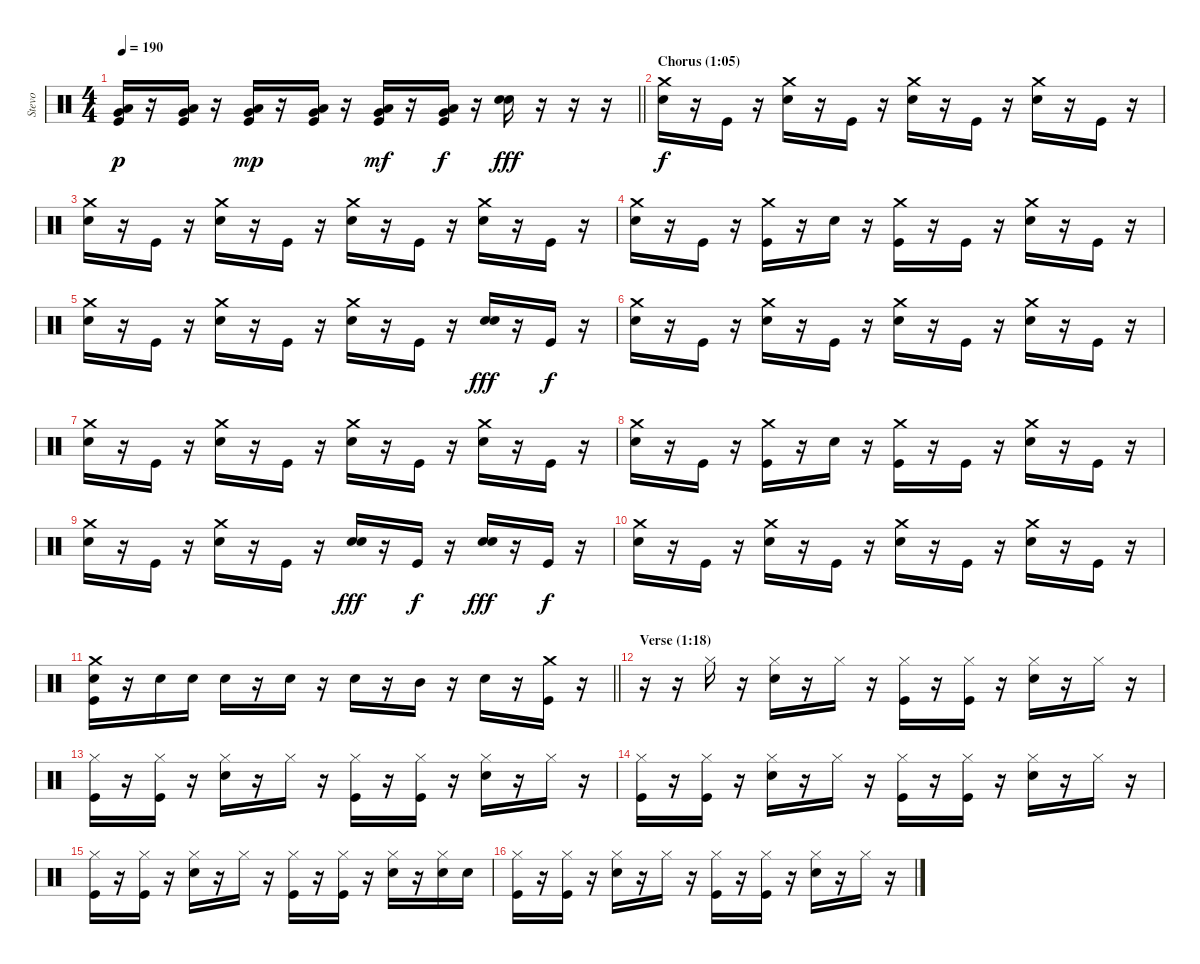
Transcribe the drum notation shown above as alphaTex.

\track ("Stevo" "Stevo") {instrument percussion}
\staff {score}
\articulation defaults
\ts (4 4)
\tempo 190
\clef neutral
\barLineRight lightlight
\ks c
("Very Low Tom (hit)" "Low Floor Tom (hit)" "Kick (hit)").16{dy p} r.16 ("Very Low Tom (hit)" "Low Floor Tom (hit)" "Kick (hit)").16 r.16 ("Very Low Tom (hit)" "Low Floor Tom (hit)" "Kick (hit)").16{dy mp} r.16 ("Very Low Tom (hit)" "Low Floor Tom (hit)" "Kick (hit)").16 r.16 ("Very Low Tom (hit)" "Low Floor Tom (hit)" "Kick (hit)").16{dy mf} r.16 ("Very Low Tom (hit)" "Low Floor Tom (hit)" "Kick (hit)").16{dy f} r.16 ("Electric Snare (hit)" "Snare (hit) 2").16{dy fff} r.16 r.16 r.16 |
\section ("" "Chorus (1:05)")
("Electric Snare (hit)" "Crash medium (hit)").16{dy f} r.16 "Kick (hit)".16 r.16 ("Electric Snare (hit)" "Crash medium (hit)").16 r.16 "Kick (hit)".16 r.16 ("Electric Snare (hit)" "Crash medium (hit)").16 r.16 "Kick (hit)".16 r.16 ("Electric Snare (hit)" "Crash medium (hit)").16 r.16 "Kick (hit)".16 r.16 |
("Electric Snare (hit)" "Crash medium (hit)").16 r.16 "Kick (hit)".16 r.16 ("Electric Snare (hit)" "Crash medium (hit)").16 r.16 "Kick (hit)".16 r.16 ("Electric Snare (hit)" "Crash medium (hit)").16 r.16 "Kick (hit)".16 r.16 ("Electric Snare (hit)" "Crash medium (hit)").16 r.16 "Kick (hit)".16 r.16 |
("Electric Snare (hit)" "Crash medium (hit)").16 r.16 "Kick (hit)".16 r.16 ("Crash medium (hit)" "Kick (hit)").16 r.16 "Electric Snare (hit)".16 r.16 ("Crash medium (hit)" "Kick (hit)").16 r.16 "Kick (hit)".16 r.16 ("Electric Snare (hit)" "Crash medium (hit)").16 r.16 "Kick (hit)".16 r.16 |
("Electric Snare (hit)" "Crash medium (hit)").16 r.16 "Kick (hit)".16 r.16 ("Electric Snare (hit)" "Crash medium (hit)").16 r.16 "Kick (hit)".16 r.16 ("Electric Snare (hit)" "Crash medium (hit)").16 r.16 "Kick (hit)".16 r.16 ("Electric Snare (hit)" "Snare (hit) 2").16{dy fff} r.16 "Kick (hit)".16{dy f} r.16 |
("Electric Snare (hit)" "Crash medium (hit)").16 r.16 "Kick (hit)".16 r.16 ("Electric Snare (hit)" "Crash medium (hit)").16 r.16 "Kick (hit)".16 r.16 ("Electric Snare (hit)" "Crash medium (hit)").16 r.16 "Kick (hit)".16 r.16 ("Electric Snare (hit)" "Crash medium (hit)").16 r.16 "Kick (hit)".16 r.16 |
("Electric Snare (hit)" "Crash medium (hit)").16 r.16 "Kick (hit)".16 r.16 ("Electric Snare (hit)" "Crash medium (hit)").16 r.16 "Kick (hit)".16 r.16 ("Electric Snare (hit)" "Crash medium (hit)").16 r.16 "Kick (hit)".16 r.16 ("Electric Snare (hit)" "Crash medium (hit)").16 r.16 "Kick (hit)".16 r.16 |
("Electric Snare (hit)" "Crash medium (hit)").16 r.16 "Kick (hit)".16 r.16 ("Crash medium (hit)" "Kick (hit)").16 r.16 "Electric Snare (hit)".16 r.16 ("Crash medium (hit)" "Kick (hit)").16 r.16 "Kick (hit)".16 r.16 ("Electric Snare (hit)" "Crash medium (hit)").16 r.16 "Kick (hit)".16 r.16 |
("Electric Snare (hit)" "Crash medium (hit)").16 r.16 "Kick (hit)".16 r.16 ("Electric Snare (hit)" "Crash medium (hit)").16 r.16 "Kick (hit)".16 r.16 ("Electric Snare (hit)" "Snare (hit) 2").16{dy fff} r.16 "Kick (hit)".16{dy f} r.16 ("Electric Snare (hit)" "Snare (hit) 2").16{dy fff} r.16 "Kick (hit)".16{dy f} r.16 |
("Electric Snare (hit)" "Crash medium (hit)").16 r.16 "Kick (hit)".16 r.16 ("Electric Snare (hit)" "Crash medium (hit)").16 r.16 "Kick (hit)".16 r.16 ("Electric Snare (hit)" "Crash medium (hit)").16 r.16 "Kick (hit)".16 r.16 ("Electric Snare (hit)" "Crash medium (hit)").16 r.16 "Kick (hit)".16 r.16 |
\barLineRight lightlight
("Electric Snare (hit)" "Crash medium (hit)" "Kick (hit)").16 r.16 "Electric Snare (hit)".16 "Electric Snare (hit)".16 "Electric Snare (hit)".16 r.16 "Electric Snare (hit)".16 r.16 "Electric Snare (hit)".16 r.16 "Mid Tom (hit)".16 r.16 "Electric Snare (hit)".16 r.16 ("Crash medium (hit)" "Kick (hit)").16 r.16 |
\section ("" "Verse (1:18)")
r.16 r.16 "Hi-Hat (closed)".16 r.16 ("Electric Snare (hit)" "Hi-Hat (closed)").16 r.16 "Hi-Hat (closed)".16 r.16 ("Hi-Hat (closed)" "Kick (hit)").16 r.16 ("Hi-Hat (closed)" "Kick (hit)").16 r.16 ("Electric Snare (hit)" "Hi-Hat (closed)").16 r.16 "Hi-Hat (closed)".16 r.16 |
("Hi-Hat (closed)" "Kick (hit)").16 r.16 ("Hi-Hat (closed)" "Kick (hit)").16 r.16 ("Electric Snare (hit)" "Hi-Hat (closed)").16 r.16 "Hi-Hat (closed)".16 r.16 ("Hi-Hat (closed)" "Kick (hit)").16 r.16 ("Hi-Hat (closed)" "Kick (hit)").16 r.16 ("Electric Snare (hit)" "Hi-Hat (closed)").16 r.16 "Hi-Hat (closed)".16 r.16 |
("Hi-Hat (closed)" "Kick (hit)").16 r.16 ("Hi-Hat (closed)" "Kick (hit)").16 r.16 ("Electric Snare (hit)" "Hi-Hat (closed)").16 r.16 "Hi-Hat (closed)".16 r.16 ("Hi-Hat (closed)" "Kick (hit)").16 r.16 ("Hi-Hat (closed)" "Kick (hit)").16 r.16 ("Electric Snare (hit)" "Hi-Hat (closed)").16 r.16 "Hi-Hat (closed)".16 r.16 |
("Hi-Hat (closed)" "Kick (hit)").16 r.16 ("Hi-Hat (closed)" "Kick (hit)").16 r.16 ("Electric Snare (hit)" "Hi-Hat (closed)").16 r.16 "Hi-Hat (closed)".16 r.16 ("Hi-Hat (closed)" "Kick (hit)").16 r.16 ("Hi-Hat (closed)" "Kick (hit)").16 r.16 ("Electric Snare (hit)" "Hi-Hat (closed)").16 r.16 ("Electric Snare (hit)" "Hi-Hat (closed)").16 "Electric Snare (hit)".16 |
("Hi-Hat (closed)" "Kick (hit)").16 r.16 ("Hi-Hat (closed)" "Kick (hit)").16 r.16 ("Electric Snare (hit)" "Hi-Hat (closed)").16 r.16 "Hi-Hat (closed)".16 r.16 ("Hi-Hat (closed)" "Kick (hit)").16 r.16 ("Hi-Hat (closed)" "Kick (hit)").16 r.16 ("Electric Snare (hit)" "Hi-Hat (closed)").16 r.16 "Hi-Hat (closed)".16 r.16
